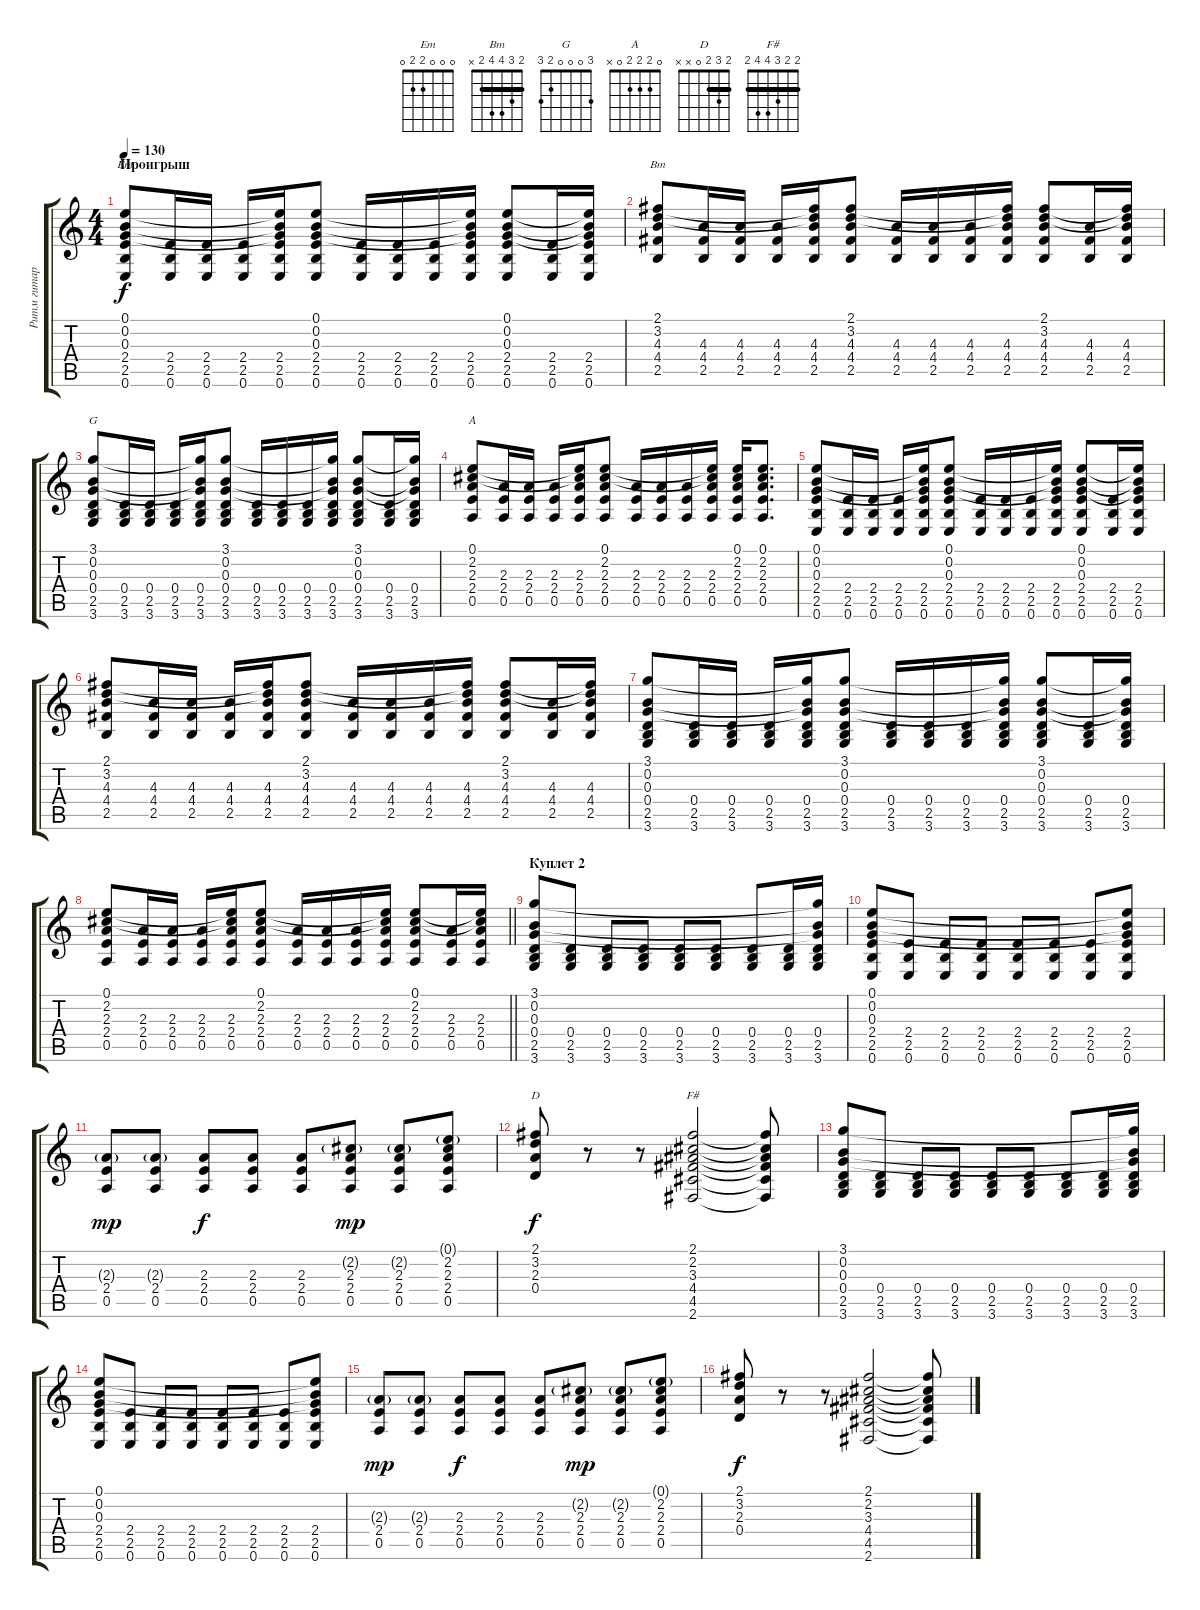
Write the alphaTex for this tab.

\track ("Ритм гитара" "Ритм гитар") {instrument acousticguitarsteel}
\staff {score tabs}
\tuning (E4 B3 G3 D3 A2 E2) {hide}
\chord ("Em" 0 0 0 2 2 0)
\chord ("Bm" 2 3 4 4 2 x) {barre 2}
\chord ("G" 3 0 0 0 2 3)
\chord ("A" 0 2 2 2 0 x)
\chord ("D" 2 3 2 0 x x) {barre 2}
\chord ("F#" 2 2 3 4 4 2) {barre 2}
\ts (4 4)
\section ("" "Проигрыш")
\tempo 130
\clef g2
\ks c
(0.1 0.2 0.3 2.4 2.5 0.6).8{ch "Em" dy f} (2.4 2.5 0.6).16 (2.4 2.5 0.6).16 (2.4 2.5 0.6).16 (0.1{t} 0.2{t} 0.3{t} 2.4 2.5 0.6).16 (0.1 0.2 0.3 2.4 2.5 0.6).8 (2.4 2.5 0.6).16 (2.4 2.5 0.6).16 (2.4 2.5 0.6).16 (0.1{t} 0.2{t} 0.3{t} 2.4 2.5 0.6).16 (0.1 0.2 0.3 2.4 2.5 0.6).8 (2.4 2.5 0.6).16 (0.1{t} 0.2{t} 0.3{t} 2.4 2.5 0.6).16 |
(2.1 3.2 4.3 4.4 2.5).8{ch "Bm"} (4.3 4.4 2.5).16 (4.3 4.4 2.5).16 (4.3 4.4 2.5).16 (2.1{t} 3.2{t} 4.3 4.4 2.5).16 (2.1 3.2 4.3 4.4 2.5).8 (4.3 4.4 2.5).16 (4.3 4.4 2.5).16 (4.3 4.4 2.5).16 (2.1{t} 3.2{t} 4.3 4.4 2.5).16 (2.1 3.2 4.3 4.4 2.5).8 (4.3 4.4 2.5).16 (2.1{t} 3.2{t} 4.3 4.4 2.5).16 |
(3.1 0.2 0.3 0.4 2.5 3.6).8{ch "G"} (0.4 2.5 3.6).16 (0.4 2.5 3.6).16 (0.4 2.5 3.6).16 (3.1{t} 0.2{t} 0.3{t} 0.4 2.5 3.6).16 (3.1 0.2 0.3 0.4 2.5 3.6).8 (0.4 2.5 3.6).16 (0.4 2.5 3.6).16 (0.4 2.5 3.6).16 (3.1{t} 0.2{t} 0.3{t} 0.4 2.5 3.6).16 (3.1 0.2 0.3 0.4 2.5 3.6).8 (0.4 2.5 3.6).16 (3.1{t} 0.2{t} 0.3{t} 0.4 2.5 3.6).16 |
(0.1 2.2 2.3 2.4 0.5).8{ch "A"} (2.3 2.4 0.5).16 (2.3 2.4 0.5).16 (2.3 2.4 0.5).16 (0.1{t} 2.2{t} 2.3 2.4 0.5).16 (0.1 2.2 2.3 2.4 0.5).8 (2.3 2.4 0.5).16 (2.3 2.4 0.5).16 (2.3 2.4 0.5).16 (0.1{t} 2.2{t} 2.3 2.4 0.5).16 (0.1 2.2 2.3 2.4 0.5).16 (0.1 2.2 2.3 2.4 0.5).8{d} |
(0.1 0.2 0.3 2.4 2.5 0.6).8 (2.4 2.5 0.6).16 (2.4 2.5 0.6).16 (2.4 2.5 0.6).16 (0.1{t} 0.2{t} 0.3{t} 2.4 2.5 0.6).16 (0.1 0.2 0.3 2.4 2.5 0.6).8 (2.4 2.5 0.6).16 (2.4 2.5 0.6).16 (2.4 2.5 0.6).16 (0.1{t} 0.2{t} 0.3{t} 2.4 2.5 0.6).16 (0.1 0.2 0.3 2.4 2.5 0.6).8 (2.4 2.5 0.6).16 (0.1{t} 0.2{t} 0.3{t} 2.4 2.5 0.6).16 |
(2.1 3.2 4.3 4.4 2.5).8 (4.3 4.4 2.5).16 (4.3 4.4 2.5).16 (4.3 4.4 2.5).16 (2.1{t} 3.2{t} 4.3 4.4 2.5).16 (2.1 3.2 4.3 4.4 2.5).8 (4.3 4.4 2.5).16 (4.3 4.4 2.5).16 (4.3 4.4 2.5).16 (2.1{t} 3.2{t} 4.3 4.4 2.5).16 (2.1 3.2 4.3 4.4 2.5).8 (4.3 4.4 2.5).16 (2.1{t} 3.2{t} 4.3 4.4 2.5).16 |
(3.1 0.2 0.3 0.4 2.5 3.6).8 (0.4 2.5 3.6).16 (0.4 2.5 3.6).16 (0.4 2.5 3.6).16 (3.1{t} 0.2{t} 0.3{t} 0.4 2.5 3.6).16 (3.1 0.2 0.3 0.4 2.5 3.6).8 (0.4 2.5 3.6).16 (0.4 2.5 3.6).16 (0.4 2.5 3.6).16 (3.1{t} 0.2{t} 0.3{t} 0.4 2.5 3.6).16 (3.1 0.2 0.3 0.4 2.5 3.6).8 (0.4 2.5 3.6).16 (3.1{t} 0.2{t} 0.3{t} 0.4 2.5 3.6).16 |
\barLineRight lightlight
(0.1 2.2 2.3 2.4 0.5).8 (2.3 2.4 0.5).16 (2.3 2.4 0.5).16 (2.3 2.4 0.5).16 (0.1{t} 2.2{t} 2.3 2.4 0.5).16 (0.1 2.2 2.3 2.4 0.5).8 (2.3 2.4 0.5).16 (2.3 2.4 0.5).16 (2.3 2.4 0.5).16 (0.1{t} 2.2{t} 2.3 2.4 0.5).16 (0.1 2.2 2.3 2.4 0.5).8 (2.3 2.4 0.5).16 (0.1{t} 2.2{t} 2.3 2.4 0.5).16 |
\section ("" "Куплет 2")
(3.1 0.2 0.3 0.4 2.5 3.6).8 (0.4 2.5 3.6).8 (0.4 2.5 3.6).8 (0.4 2.5 3.6).8 (0.4 2.5 3.6).8 (0.4 2.5 3.6).8 (0.4 2.5 3.6).8 (0.4 2.5 3.6).16 (3.1{t} 0.2{t} 0.3{t} 0.4 2.5 3.6).16 |
(0.1 0.2 0.3 2.4 2.5 0.6).8 (2.4 2.5 0.6).8 (2.4 2.5 0.6).8 (2.4 2.5 0.6).8 (2.4 2.5 0.6).8 (2.4 2.5 0.6).8 (2.4 2.5 0.6).8 (0.1{t} 0.2{t} 0.3{t} 2.4 2.5 0.6).8 |
(2.3{g} 2.4 0.5).8{dy mp} (2.3{g} 2.4 0.5).8 (2.3 2.4 0.5).8{dy f} (2.3 2.4 0.5).8 (2.3 2.4 0.5).8 (2.2{g} 2.3 2.4 0.5).8{dy mp} (2.2{g} 2.3 2.4 0.5).8 (0.1{g} 2.2 2.3 2.4 0.5).8 |
(2.1 3.2 2.3 0.4).8{ch "D" dy f} r.8 r.8 (2.1 2.2 3.3 4.4 4.5 2.6).2{ch "F#"} (2.1{t} 2.2{t} 3.3{t} 4.4{t} 4.5{t} 2.6{t}).8 |
(3.1 0.2 0.3 0.4 2.5 3.6).8 (0.4 2.5 3.6).8 (0.4 2.5 3.6).8 (0.4 2.5 3.6).8 (0.4 2.5 3.6).8 (0.4 2.5 3.6).8 (0.4 2.5 3.6).8 (0.4 2.5 3.6).16 (3.1{t} 0.2{t} 0.3{t} 0.4 2.5 3.6).16 |
(0.1 0.2 0.3 2.4 2.5 0.6).8 (2.4 2.5 0.6).8 (2.4 2.5 0.6).8 (2.4 2.5 0.6).8 (2.4 2.5 0.6).8 (2.4 2.5 0.6).8 (2.4 2.5 0.6).8 (0.1{t} 0.2{t} 0.3{t} 2.4 2.5 0.6).8 |
(2.3{g} 2.4 0.5).8{dy mp} (2.3{g} 2.4 0.5).8 (2.3 2.4 0.5).8{dy f} (2.3 2.4 0.5).8 (2.3 2.4 0.5).8 (2.2{g} 2.3 2.4 0.5).8{dy mp} (2.2{g} 2.3 2.4 0.5).8 (0.1{g} 2.2 2.3 2.4 0.5).8 |
(2.1 3.2 2.3 0.4).8{dy f} r.8 r.8 (2.1 2.2 3.3 4.4 4.5 2.6).2 (2.1{t} 2.2{t} 3.3{t} 4.4{t} 4.5{t} 2.6{t}).8
